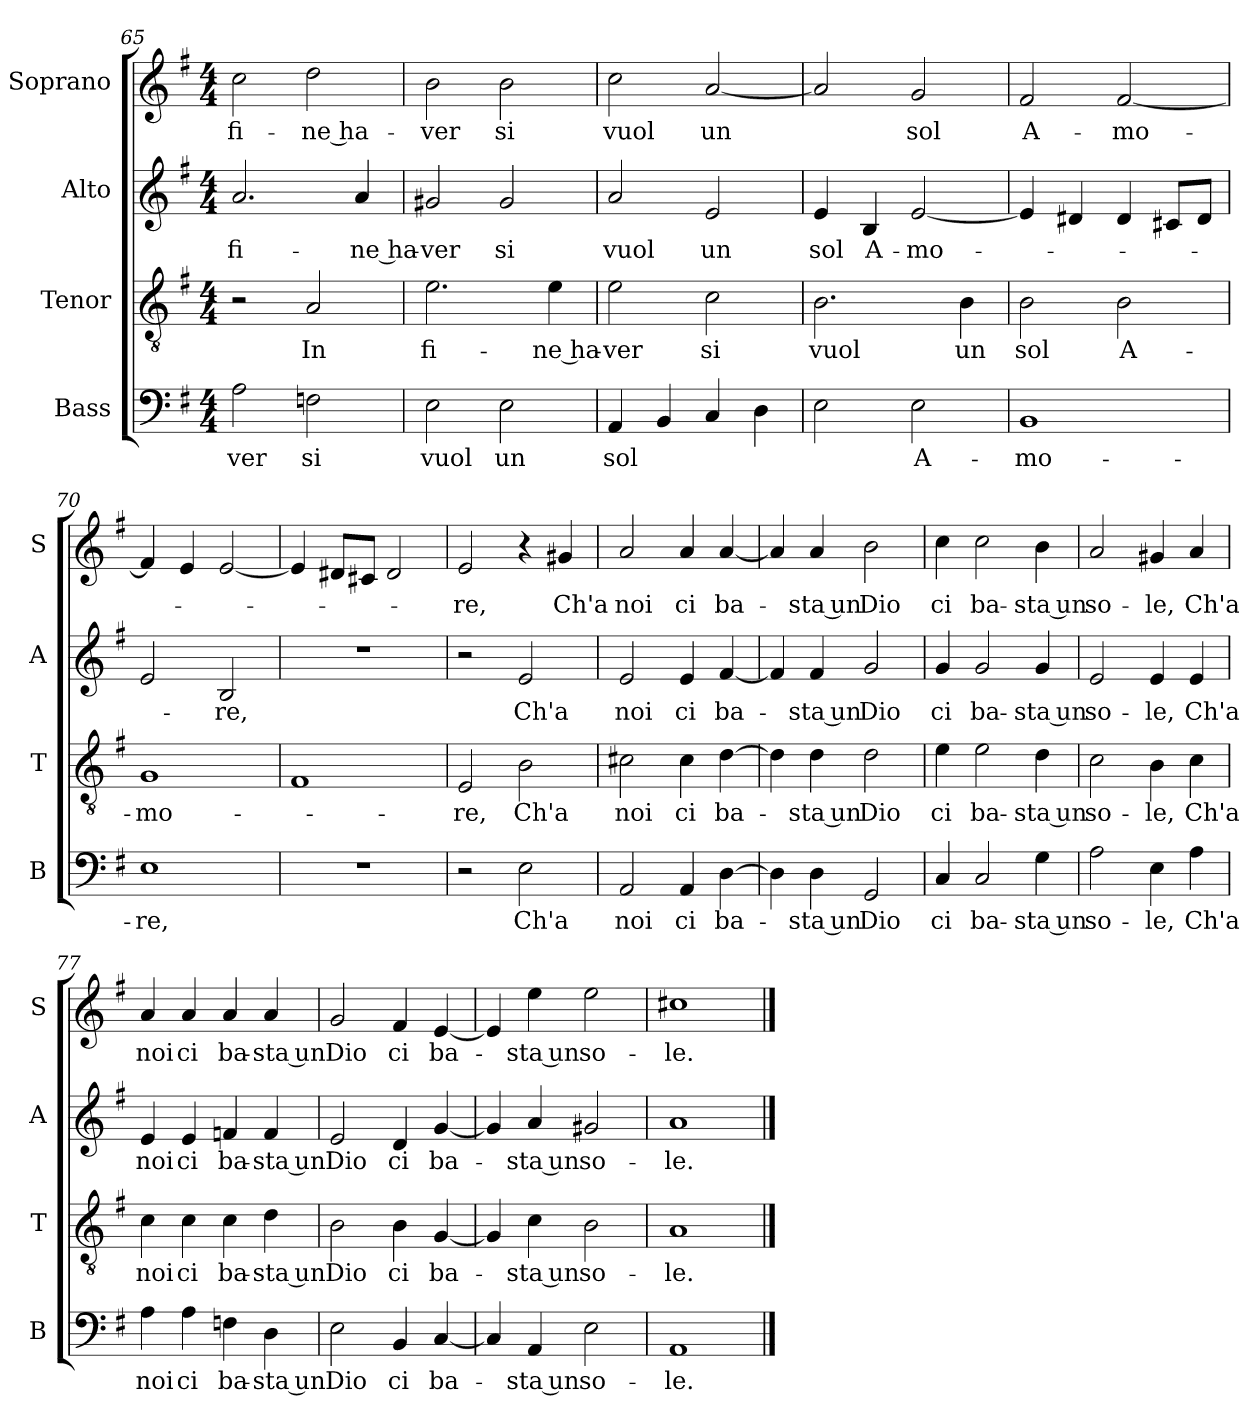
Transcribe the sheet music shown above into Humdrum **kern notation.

**kern	**text	**kern	**text	**kern	**text	**kern	**text
*part4	*part4	*part3	*part3	*part2	*part2	*part1	*part1
*staff4	*staff4	*staff3	*staff3	*staff2	*staff2	*staff1	*staff1
*I"Bass	*	*I"Tenor	*	*I"Alto	*	*I"Soprano	*
*I'B	*	*I'T	*	*I'A	*	*I'S	*
*clefF4	*	*clefGv2	*	*clefG2	*	*clefG2	*
*k[f#]	*	*k[f#]	*	*k[f#]	*	*k[f#]	*
*G:	*	*G:	*	*G:	*	*G:	*
*M4/4	*	*M4/4	*	*M4/4	*	*M4/4	*
=65	=65	=65	=65	=65	=65	=65	=65
!	!LO:LY:b	!	!	!	!LO:LY:b	!	!LO:LY:b
2A\	-ver	2r	.	2.a/	fi-	2cc\	fi-
!	!LO:LY:b	!	!LO:LY:b	!	!	!	!LO:LY:b
2Fn\	si	2A/	In	.	.	2dd\	-ne ha-
!	!	!	!	!	!LO:LY:b	!	!
.	.	.	.	4a/	-ne ha-	.	.
=66	=66	=66	=66	=66	=66	=66	=66
!	!LO:LY:b	!	!LO:LY:b	!	!LO:LY:b	!	!LO:LY:b
2E\	vuol	2.e\	fi-	2g#X/	-ver	2b\	-ver
!	!LO:LY:b	!	!	!	!LO:LY:b	!	!LO:LY:b
2E\	un	.	.	2g#/	si	2b\	si
!	!	!	!LO:LY:b	!	!	!	!
.	.	4e\	-ne ha-	.	.	.	.
!!LO:PB:g=z
=67	=67	=67	=67	=67	=67	=67	=67
!	!LO:LY:b	!	!LO:LY:b	!	!LO:LY:b	!	!LO:LY:b
4AA/	sol	2e\	-ver	2a/	vuol	2cc\	vuol
4BB/	.	.	.	.	.	.	.
!	!	!	!LO:LY:b	!	!LO:LY:b	!	!LO:LY:b
4C/	.	2c\	si	2e/	un	[2a/	un
4D\	.	.	.	.	.	.	.
=68	=68	=68	=68	=68	=68	=68	=68
!	!	!	!LO:LY:b	!	!LO:LY:b	!	!
2E\	.	2.B\	vuol	4e/	sol	2a/]	.
!	!	!	!	!	!LO:LY:b	!	!
.	.	.	.	4B/	A-	.	.
!	!LO:LY:b	!	!	!	!LO:LY:b	!	!LO:LY:b
2E\	A-	.	.	[2e/	-mo-	2g/	sol
!	!	!	!LO:LY:b	!	!	!	!
.	.	4B\	un	.	.	.	.
=69	=69	=69	=69	=69	=69	=69	=69
!	!LO:LY:b	!	!LO:LY:b	!	!	!	!LO:LY:b
1BB	-mo-	2B\	sol	4e/]	.	2f#/	A-
.	.	.	.	4d#X/	.	.	.
!	!	!	!LO:LY:b	!	!	!	!LO:LY:b
.	.	2B\	A-	4d#/	.	[2f#/	-mo-
.	.	.	.	8c#X/L	.	.	.
.	.	.	.	8d#/J	.	.	.
=70	=70	=70	=70	=70	=70	=70	=70
!	!LO:LY:b	!	!LO:LY:b	!	!	!	!
1E	-re,	1G	-mo-	2e/	.	4f#/]	.
.	.	.	.	.	.	4e/	.
!	!	!	!	!	!LO:LY:b	!	!
.	.	.	.	2B/	-re,	[2e/	.
=71	=71	=71	=71	=71	=71	=71	=71
1r	.	1F#	.	1r	.	4e/]	.
.	.	.	.	.	.	8d#X/L	.
.	.	.	.	.	.	8c#X/J	.
.	.	.	.	.	.	2d#/	.
!!LO:LB:g=z
=72	=72	=72	=72	=72	=72	=72	=72
!	!	!	!LO:LY:b	!	!	!	!LO:LY:b
2r	.	2E/	-re,	2r	.	2e/	-re,
!	!LO:LY:b	!	!LO:LY:b	!	!LO:LY:b	!	!
2E\	Ch'a	2B\	Ch'a	2e/	Ch'a	4r	.
!	!	!	!	!	!	!	!LO:LY:b
.	.	.	.	.	.	4g#X/	Ch'a
=73	=73	=73	=73	=73	=73	=73	=73
!	!LO:LY:b	!	!LO:LY:b	!	!LO:LY:b	!	!LO:LY:b
2AA/	noi	2c#X\	noi	2e/	noi	2a/	noi
!	!LO:LY:b	!	!LO:LY:b	!	!LO:LY:b	!	!LO:LY:b
4AA/	ci	4c#\	ci	4e/	ci	4a/	ci
!	!LO:LY:b	!	!LO:LY:b	!	!LO:LY:b	!	!LO:LY:b
[4D\	ba-	[4d\	ba-	[4f#/	ba-	[4a/	ba-
=74	=74	=74	=74	=74	=74	=74	=74
4D\]	.	4d\]	.	4f#/]	.	4a/]	.
!	!LO:LY:b	!	!LO:LY:b	!	!LO:LY:b	!	!LO:LY:b
4D\	-sta un	4d\	-sta un	4f#/	-sta un	4a/	-sta un
!	!LO:LY:b	!	!LO:LY:b	!	!LO:LY:b	!	!LO:LY:b
2GG/	Dio	2d\	Dio	2g/	Dio	2b\	Dio
=75	=75	=75	=75	=75	=75	=75	=75
!	!LO:LY:b	!	!LO:LY:b	!	!LO:LY:b	!	!LO:LY:b
4C/	ci	4e\	ci	4g/	ci	4cc\	ci
!	!LO:LY:b	!	!LO:LY:b	!	!LO:LY:b	!	!LO:LY:b
2C/	ba-	2e\	ba-	2g/	ba-	2cc\	ba-
!	!LO:LY:b	!	!LO:LY:b	!	!LO:LY:b	!	!LO:LY:b
4G\	-sta un	4d\	-sta un	4g/	-sta un	4b\	-sta un
=76	=76	=76	=76	=76	=76	=76	=76
!	!LO:LY:b	!	!LO:LY:b	!	!LO:LY:b	!	!LO:LY:b
2A\	so-	2c\	so-	2e/	so-	2a/	so-
!	!LO:LY:b	!	!LO:LY:b	!	!LO:LY:b	!	!LO:LY:b
4E\	-le,	4B\	-le,	4e/	-le,	4g#X/	-le,
!	!LO:LY:b	!	!LO:LY:b	!	!LO:LY:b	!	!LO:LY:b
4A\	Ch'a	4c\	Ch'a	4e/	Ch'a	4a/	Ch'a
!!LO:LB:g=z
=77	=77	=77	=77	=77	=77	=77	=77
!	!LO:LY:b	!	!LO:LY:b	!	!LO:LY:b	!	!LO:LY:b
4A\	noi	4c\	noi	4e/	noi	4a/	noi
!	!LO:LY:b	!	!LO:LY:b	!	!LO:LY:b	!	!LO:LY:b
4A\	ci	4c\	ci	4e/	ci	4a/	ci
!	!LO:LY:b	!	!LO:LY:b	!	!LO:LY:b	!	!LO:LY:b
4Fn\	ba-	4c\	ba-	4fn/	ba-	4a/	ba-
!	!LO:LY:b	!	!LO:LY:b	!	!LO:LY:b	!	!LO:LY:b
4D\	-sta un	4d\	-sta un	4f/	-sta un	4a/	-sta un
=78	=78	=78	=78	=78	=78	=78	=78
!	!LO:LY:b	!	!LO:LY:b	!	!LO:LY:b	!	!LO:LY:b
2E\	Dio	2B\	Dio	2e/	Dio	2g/	Dio
!	!LO:LY:b	!	!LO:LY:b	!	!LO:LY:b	!	!LO:LY:b
4BB/	ci	4B\	ci	4d/	ci	4f#/	ci
!	!LO:LY:b	!	!LO:LY:b	!	!LO:LY:b	!	!LO:LY:b
[4C/	ba-	[4G/	ba-	[4g/	ba-	[4e/	ba-
=79	=79	=79	=79	=79	=79	=79	=79
4C/]	.	4G/]	.	4g/]	.	4e/]	.
!	!LO:LY:b	!	!LO:LY:b	!	!LO:LY:b	!	!LO:LY:b
4AA/	-sta un	4c\	-sta un	4a/	-sta un	4ee\	-sta un
!	!LO:LY:b	!	!LO:LY:b	!	!LO:LY:b	!	!LO:LY:b
2E\	so-	2B\	so-	2g#X/	so-	2ee\	so-
=80	=80	=80	=80	=80	=80	=80	=80
!	!LO:LY:b	!	!LO:LY:b	!	!LO:LY:b	!	!LO:LY:b
1AA	-le.	1A	-le.	1a	-le.	1cc#X	-le.
==	==	==	==	==	==	==	==
*-	*-	*-	*-	*-	*-	*-	*-
